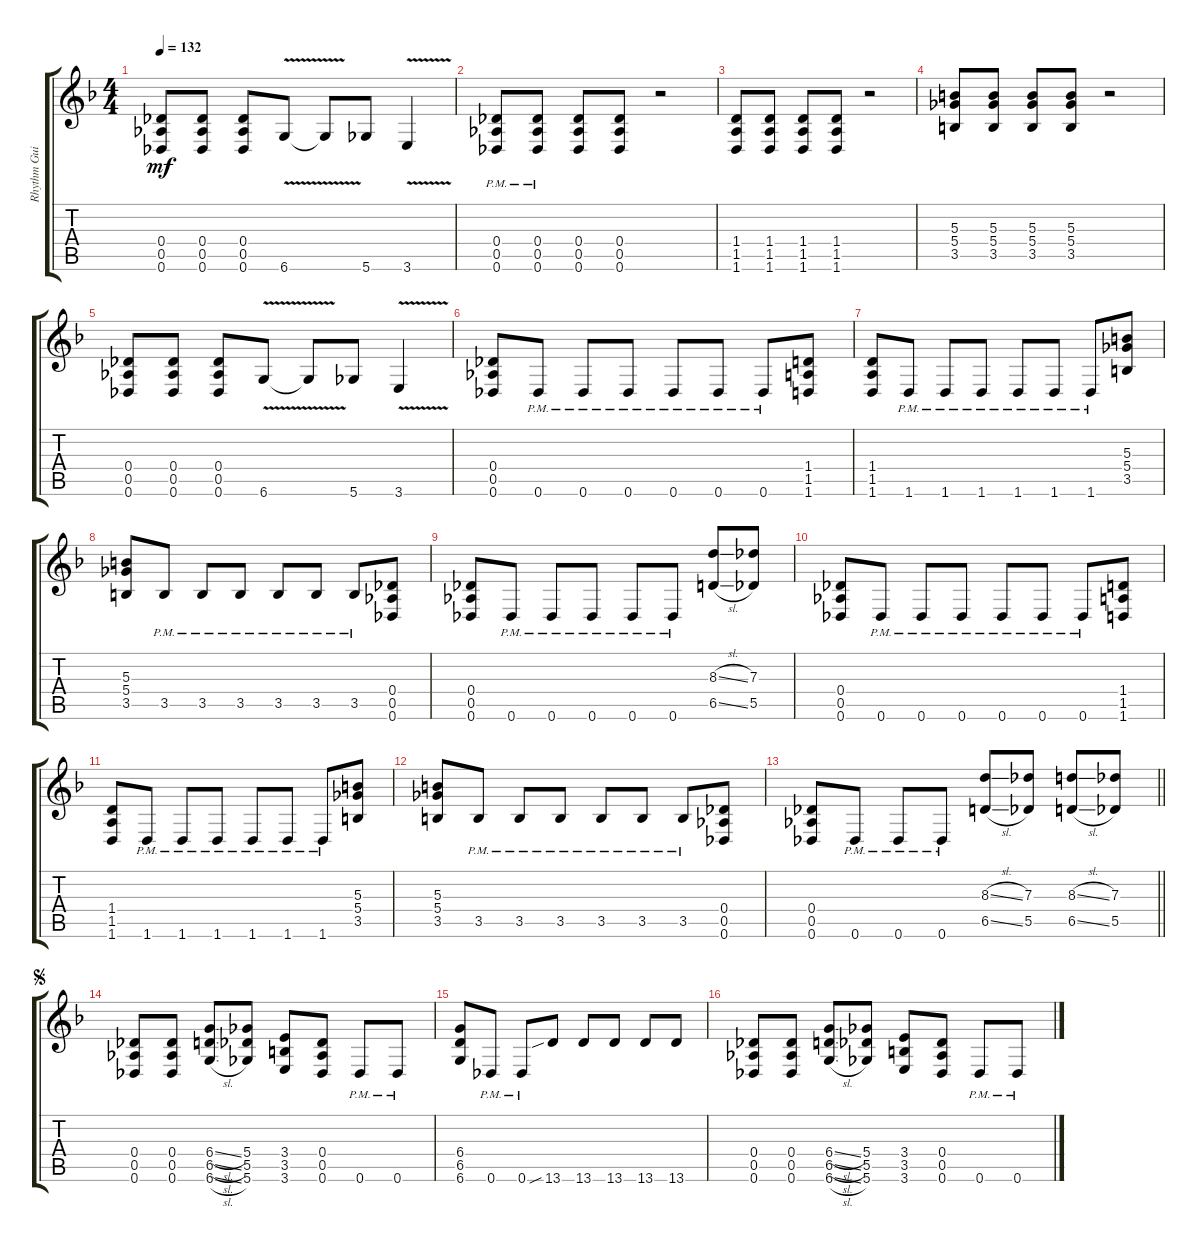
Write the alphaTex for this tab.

\track ("Rhythm Guitar" "Rhythm Gui") {instrument overdrivenguitar}
\staff {score tabs}
\tuning (Eb4 Bb3 Gb3 Db3 Ab2 Db2) {hide}
\ts (4 4)
\tempo 132
\clef g2
\ks f
(0.4 0.5 0.6).8{dy mf} (0.4 0.5 0.6).8 (0.4 0.5 0.6).8 6.6{v}.8 6.6{v t}.8 5.6.8 3.6{v}.4 |
(0.4{pm} 0.5{pm} 0.6{pm}).8 (0.4{pm} 0.5{pm} 0.6{pm}).8 (0.4 0.5 0.6).8 (0.4 0.5 0.6).8 r.2 |
(1.4 1.5 1.6).8 (1.4 1.5 1.6).8 (1.4 1.5 1.6).8 (1.4 1.5 1.6).8 r.2 |
(5.3 5.4 3.5).8 (5.3 5.4 3.5).8 (5.3 5.4 3.5).8 (5.3 5.4 3.5).8 r.2 |
(0.4 0.5 0.6).8 (0.4 0.5 0.6).8 (0.4 0.5 0.6).8 6.6{v}.8 6.6{v t}.8 5.6.8 3.6{v}.4 |
(0.4 0.5 0.6).8 0.6{pm}.8 0.6{pm}.8 0.6{pm}.8 0.6{pm}.8 0.6{pm}.8 0.6{pm}.8 (1.4 1.5 1.6).8 |
(1.4 1.5 1.6).8 1.6{pm}.8 1.6{pm}.8 1.6{pm}.8 1.6{pm}.8 1.6{pm}.8 1.6{pm}.8 (5.3 5.4 3.5).8 |
(5.3 5.4 3.5).8 3.5{pm}.8 3.5{pm}.8 3.5{pm}.8 3.5{pm}.8 3.5{pm}.8 3.5{pm}.8 (0.4 0.5 0.6).8 |
(0.4 0.5 0.6).8 0.6{pm}.8 0.6{pm}.8 0.6{pm}.8 0.6{pm}.8 0.6{pm}.8 (8.3{sl} 6.5{sl}).8 (7.3 5.5).8 |
(0.4 0.5 0.6).8 0.6{pm}.8 0.6{pm}.8 0.6{pm}.8 0.6{pm}.8 0.6{pm}.8 0.6{pm}.8 (1.4 1.5 1.6).8 |
(1.4 1.5 1.6).8 1.6{pm}.8 1.6{pm}.8 1.6{pm}.8 1.6{pm}.8 1.6{pm}.8 1.6{pm}.8 (5.3 5.4 3.5).8 |
(5.3 5.4 3.5).8 3.5{pm}.8 3.5{pm}.8 3.5{pm}.8 3.5{pm}.8 3.5{pm}.8 3.5{pm}.8 (0.4 0.5 0.6).8 |
\barLineRight lightlight
(0.4 0.5 0.6).8 0.6{pm}.8 0.6{pm}.8 0.6{pm}.8 (8.3{sl} 6.5{sl}).8 (7.3 5.5).8 (8.3{sl} 6.5{sl}).8 (7.3 5.5).8 |
\jump segno
(0.4 0.5 0.6).8 (0.4 0.5 0.6).8 (6.4{sl} 6.5{sl} 6.6{sl}).8 (5.4 5.5 5.6).8 (3.4 3.5 3.6).8 (0.4 0.5 0.6).8 0.6{pm}.8 0.6{pm}.8 |
(6.4 6.5 6.6).8 0.6{pm}.8 0.6{pm}.8 13.6{sib}.8 13.6.8 13.6.8 13.6.8 13.6.8 |
(0.4 0.5 0.6).8 (0.4 0.5 0.6).8 (6.4{sl} 6.5{sl} 6.6{sl}).8 (5.4 5.5 5.6).8 (3.4 3.5 3.6).8 (0.4 0.5 0.6).8 0.6{pm}.8 0.6{pm}.8
